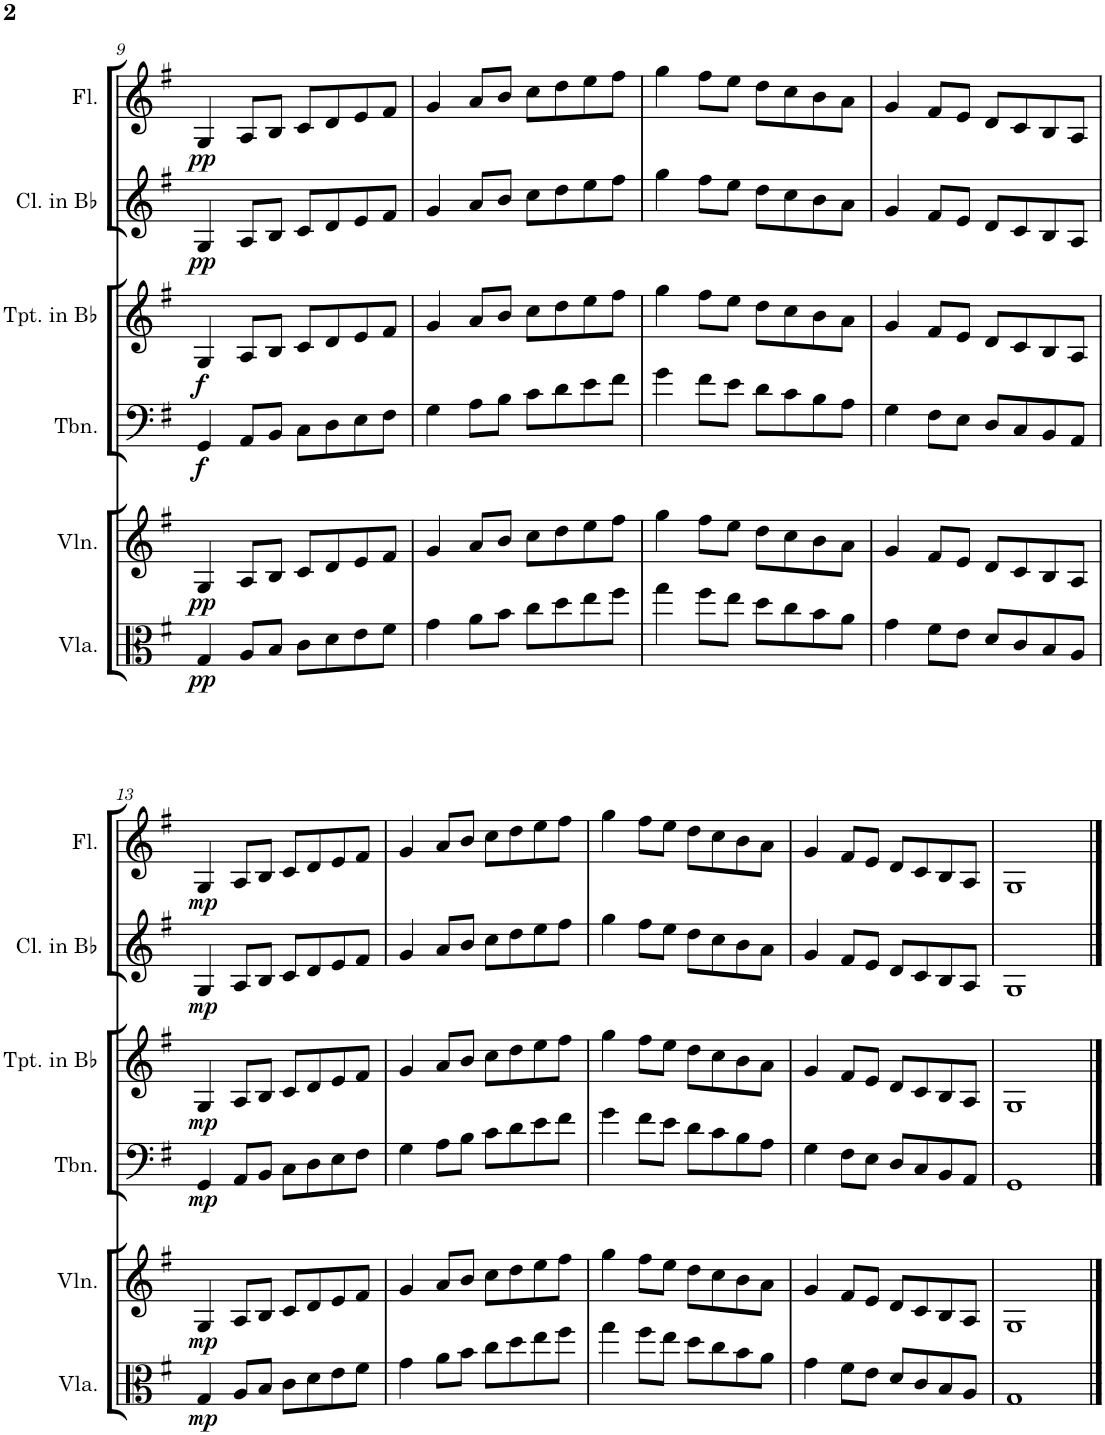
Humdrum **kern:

**kern	**dynam	**kern	**dynam	**kern	**dynam	**kern	**dynam	**kern	**dynam	**kern	**dynam
*part6	*part6	*part5	*part5	*part4	*part4	*part3	*part3	*part2	*part2	*part1	*part1
*staff6	*staff6	*staff5	*staff5	*staff4	*staff4	*staff3	*staff3	*staff2	*staff2	*staff1	*staff1
*I"Viola	*	*I"Violin	*	*I"Trombone	*	*I"Trumpet in Bb	*	*I"Clarinet in Bb	*	*I"Flute	*
*I'Vla.	*	*I'Vln.	*	*I'Tbn.	*	*I'Tpt. in Bb	*	*I'Cl. in Bb	*	*I'Fl.	*
!!LO:PB:g=z
*clefC3	*	*clefG2	*	*clefF4	*	*clefG2	*	*clefG2	*	*clefG2	*
*	*	*	*	*	*	*Trd1c2	*	*Trd1c2	*	*	*
*k[f#]	*	*k[f#]	*	*k[f#]	*	*k[f#]	*	*k[f#]	*	*k[f#]	*
*M4/4	*	*M4/4	*	*M4/4	*	*M4/4	*	*M4/4	*	*M4/4	*
=9	=9	=9	=9	=9	=9	=9	=9	=9	=9	=9	=9
!	!LO:DY:b	!	!LO:DY:b	!	!LO:DY:b	!	!LO:DY:b	!	!LO:DY:b	!	!LO:DY:b
4G/	pp	4G/	pp	4GG/	f	4G/	f	4G/	pp	4G/	pp
8A/L	.	8A/L	.	8AA/L	.	8A/L	.	8A/L	.	8A/L	.
8B/J	.	8B/J	.	8BB/J	.	8B/J	.	8B/J	.	8B/J	.
8c\L	.	8c/L	.	8C\L	.	8c/L	.	8c/L	.	8c/L	.
8d\	.	8d/	.	8D\	.	8d/	.	8d/	.	8d/	.
8e\	.	8e/	.	8E\	.	8e/	.	8e/	.	8e/	.
8f#\J	.	8f#/J	.	8F#\J	.	8f#/J	.	8f#/J	.	8f#/J	.
=10	=10	=10	=10	=10	=10	=10	=10	=10	=10	=10	=10
4g\	.	4g/	.	4G\	.	4g/	.	4g/	.	4g/	.
8a\L	.	8a/L	.	8A\L	.	8a/L	.	8a/L	.	8a/L	.
8b\J	.	8b/J	.	8B\J	.	8b/J	.	8b/J	.	8b/J	.
8cc\L	.	8cc\L	.	8c\L	.	8cc\L	.	8cc\L	.	8cc\L	.
8dd\	.	8dd\	.	8d\	.	8dd\	.	8dd\	.	8dd\	.
8ee\	.	8ee\	.	8e\	.	8ee\	.	8ee\	.	8ee\	.
8ff#\J	.	8ff#\J	.	8f#\J	.	8ff#\J	.	8ff#\J	.	8ff#\J	.
=11	=11	=11	=11	=11	=11	=11	=11	=11	=11	=11	=11
4gg\	.	4gg\	.	4g\	.	4gg\	.	4gg\	.	4gg\	.
8ff#\L	.	8ff#\L	.	8f#\L	.	8ff#\L	.	8ff#\L	.	8ff#\L	.
8ee\J	.	8ee\J	.	8e\J	.	8ee\J	.	8ee\J	.	8ee\J	.
8dd\L	.	8dd\L	.	8d\L	.	8dd\L	.	8dd\L	.	8dd\L	.
8cc\	.	8cc\	.	8c\	.	8cc\	.	8cc\	.	8cc\	.
8b\	.	8b\	.	8B\	.	8b\	.	8b\	.	8b\	.
8a\J	.	8a\J	.	8A\J	.	8a\J	.	8a\J	.	8a\J	.
=12	=12	=12	=12	=12	=12	=12	=12	=12	=12	=12	=12
4g\	.	4g/	.	4G\	.	4g/	.	4g/	.	4g/	.
8f#\L	.	8f#/L	.	8F#\L	.	8f#/L	.	8f#/L	.	8f#/L	.
8e\J	.	8e/J	.	8E\J	.	8e/J	.	8e/J	.	8e/J	.
8d/L	.	8d/L	.	8D/L	.	8d/L	.	8d/L	.	8d/L	.
8c/	.	8c/	.	8C/	.	8c/	.	8c/	.	8c/	.
8B/	.	8B/	.	8BB/	.	8B/	.	8B/	.	8B/	.
8A/J	.	8A/J	.	8AA/J	.	8A/J	.	8A/J	.	8A/J	.
!!LO:LB:g=z
=13	=13	=13	=13	=13	=13	=13	=13	=13	=13	=13	=13
!	!LO:DY:b	!	!LO:DY:b	!	!LO:DY:b	!	!LO:DY:b	!	!LO:DY:b	!	!LO:DY:b
4G/	mp	4G/	mp	4GG/	mp	4G/	mp	4G/	mp	4G/	mp
8A/L	.	8A/L	.	8AA/L	.	8A/L	.	8A/L	.	8A/L	.
8B/J	.	8B/J	.	8BB/J	.	8B/J	.	8B/J	.	8B/J	.
8c\L	.	8c/L	.	8C\L	.	8c/L	.	8c/L	.	8c/L	.
8d\	.	8d/	.	8D\	.	8d/	.	8d/	.	8d/	.
8e\	.	8e/	.	8E\	.	8e/	.	8e/	.	8e/	.
8f#\J	.	8f#/J	.	8F#\J	.	8f#/J	.	8f#/J	.	8f#/J	.
=14	=14	=14	=14	=14	=14	=14	=14	=14	=14	=14	=14
4g\	.	4g/	.	4G\	.	4g/	.	4g/	.	4g/	.
8a\L	.	8a/L	.	8A\L	.	8a/L	.	8a/L	.	8a/L	.
8b\J	.	8b/J	.	8B\J	.	8b/J	.	8b/J	.	8b/J	.
8cc\L	.	8cc\L	.	8c\L	.	8cc\L	.	8cc\L	.	8cc\L	.
8dd\	.	8dd\	.	8d\	.	8dd\	.	8dd\	.	8dd\	.
8ee\	.	8ee\	.	8e\	.	8ee\	.	8ee\	.	8ee\	.
8ff#\J	.	8ff#\J	.	8f#\J	.	8ff#\J	.	8ff#\J	.	8ff#\J	.
=15	=15	=15	=15	=15	=15	=15	=15	=15	=15	=15	=15
4gg\	.	4gg\	.	4g\	.	4gg\	.	4gg\	.	4gg\	.
8ff#\L	.	8ff#\L	.	8f#\L	.	8ff#\L	.	8ff#\L	.	8ff#\L	.
8ee\J	.	8ee\J	.	8e\J	.	8ee\J	.	8ee\J	.	8ee\J	.
8dd\L	.	8dd\L	.	8d\L	.	8dd\L	.	8dd\L	.	8dd\L	.
8cc\	.	8cc\	.	8c\	.	8cc\	.	8cc\	.	8cc\	.
8b\	.	8b\	.	8B\	.	8b\	.	8b\	.	8b\	.
8a\J	.	8a\J	.	8A\J	.	8a\J	.	8a\J	.	8a\J	.
=16	=16	=16	=16	=16	=16	=16	=16	=16	=16	=16	=16
4g\	.	4g/	.	4G\	.	4g/	.	4g/	.	4g/	.
8f#\L	.	8f#/L	.	8F#\L	.	8f#/L	.	8f#/L	.	8f#/L	.
8e\J	.	8e/J	.	8E\J	.	8e/J	.	8e/J	.	8e/J	.
8d/L	.	8d/L	.	8D/L	.	8d/L	.	8d/L	.	8d/L	.
8c/	.	8c/	.	8C/	.	8c/	.	8c/	.	8c/	.
8B/	.	8B/	.	8BB/	.	8B/	.	8B/	.	8B/	.
8A/J	.	8A/J	.	8AA/J	.	8A/J	.	8A/J	.	8A/J	.
=17	=17	=17	=17	=17	=17	=17	=17	=17	=17	=17	=17
1G	.	1G	.	1GG	.	1G	.	1G	.	1G	.
==	==	==	==	==	==	==	==	==	==	==	==
*-	*-	*-	*-	*-	*-	*-	*-	*-	*-	*-	*-
